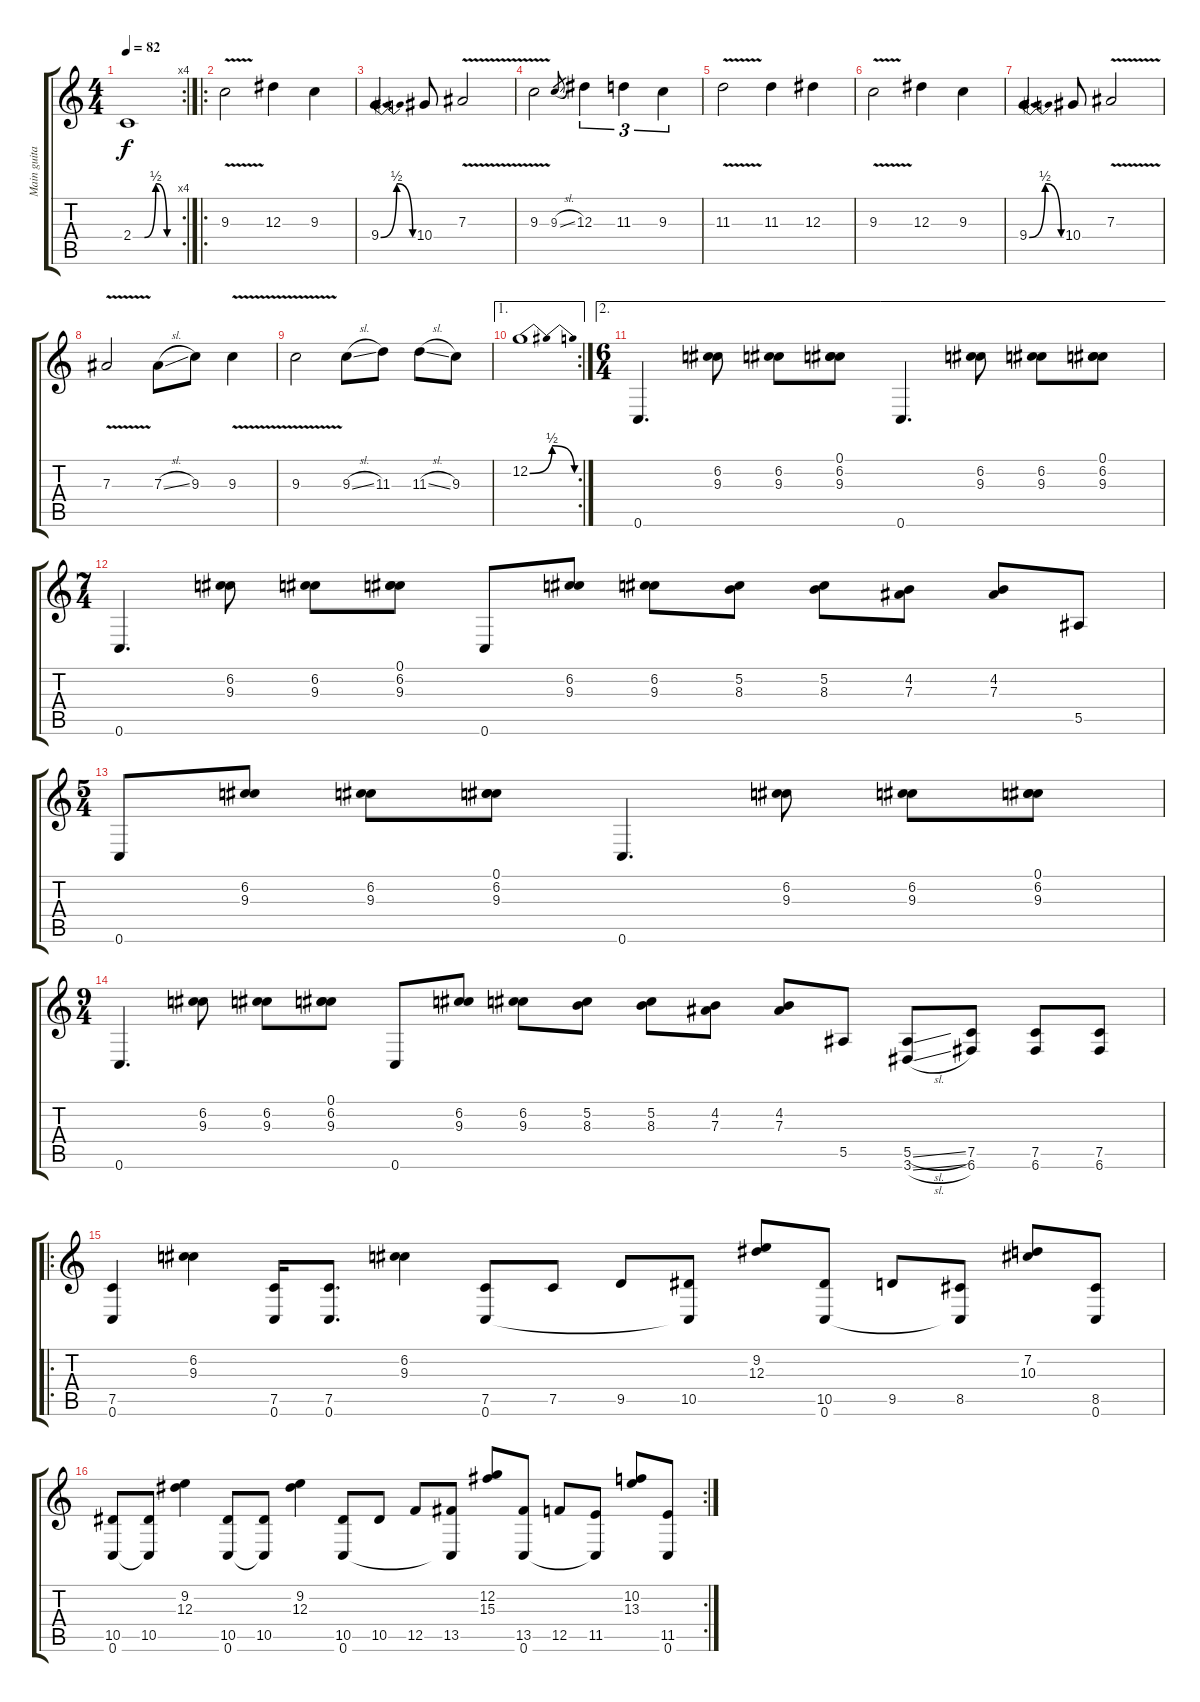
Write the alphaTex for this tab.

\track ("Main guitar" "Main guita") {instrument distortionguitar}
\staff {score tabs}
\tuning (C4 G3 Eb3 Bb2 F2 C2) {hide}
\rc 4
\ts (4 4)
\tempo 82
\clef g2
\ks c
2.4{be (custom 0 0 15 0 30 2 45 0 60 0)}.1{dy f} |
\ro
9.3{v}.2 12.3.4 9.3.4 |
9.4{be (bendrelease 0 0 45 2 45 2 60 0)}.4{d} 10.4.8 7.3{v}.2 |
9.3{v}.2 9.3{sl}.8{gr} 12.3.4{tu (3 2)} 11.3.4{tu (3 2)} 9.3.4{tu (3 2)} |
11.3{v}.2 11.3.4 12.3.4 |
9.3{v}.2 12.3.4 9.3.4 |
9.4{be (bendrelease 0 0 45 2 45 2 60 0)}.4{d} 10.4.8 7.3{v}.2 |
7.3{v}.2 7.3{sl}.8 9.3.8 9.3{v}.4 |
9.3{v}.2 9.3{sl}.8 11.3.8 11.3{sl}.8 9.3.8 |
\ae 1
\rc 2
12.2{be (bendrelease 0 0 35 2 35 2 60 0)}.1 |
\ae 2
\ts (6 4)
0.6.4{d} (6.2 9.3).8 (6.2 9.3).8 (0.1 6.2 9.3).8 0.6.4{d} (6.2 9.3).8 (6.2 9.3).8 (0.1 6.2 9.3).8 |
\ts (7 4)
0.6.4{d} (6.2 9.3).8 (6.2 9.3).8 (0.1 6.2 9.3).8 0.6.8 (6.2 9.3).8 (6.2 9.3).8 (5.2 8.3).8 (5.2 8.3).8 (4.2 7.3).8 (4.2 7.3).8 5.5.8 |
\ts (5 4)
0.6.8 (6.2 9.3).8 (6.2 9.3).8 (0.1 6.2 9.3).8 0.6.4{d} (6.2 9.3).8 (6.2 9.3).8 (0.1 6.2 9.3).8 |
\ts (9 4)
0.6.4{d} (6.2 9.3).8 (6.2 9.3).8 (0.1 6.2 9.3).8 0.6.8 (6.2 9.3).8 (6.2 9.3).8 (5.2 8.3).8 (5.2 8.3).8 (4.2 7.3).8 (4.2 7.3).8 5.5.8 (5.5{sl} 3.6{sl}).8 (7.5 6.6).8 (7.5 6.6).8 (7.5 6.6).8 |
\ro
(7.5 0.6).4 (6.2 9.3).4 (7.5 0.6).16 (7.5 0.6).8{d} (6.2 9.3).4 (7.5 0.6).8 7.5.8 9.5.8 (10.5 0.6{t}).8 (9.2 12.3).8 (10.5 0.6).8 9.5.8 (8.5 0.6{t}).8 (7.2 10.3).8 (8.5 0.6).8 |
\rc 2
(10.5 0.6).8 (10.5 0.6{t}).8 (9.2 12.3).4 (10.5 0.6).8 (10.5 0.6{t}).8 (9.2 12.3).4 (10.5 0.6).8 10.5.8 12.5.8 (13.5 0.6{t}).8 (12.2 15.3).8 (13.5 0.6).8 12.5.8 (11.5 0.6{t}).8 (10.2 13.3).8 (11.5 0.6).8
